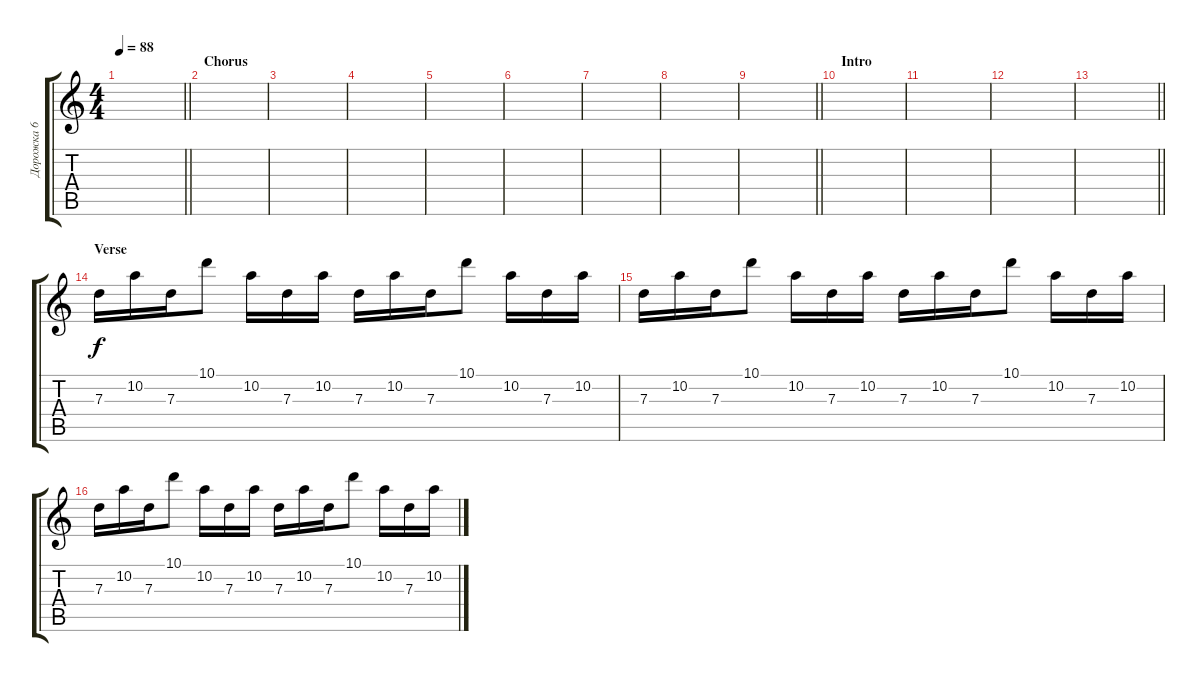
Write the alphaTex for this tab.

\track ("Дорожка 6" "Дорожка 6") {instrument acousticguitarsteel}
\staff {score tabs}
\tuning (E4 B3 G3 D3 A2 E2) {hide}
\ts (4 4)
\tempo 88
\clef g2
\barLineRight lightlight
\ks c
|
\section ("" "Chorus")
|
|
|
|
|
|
|
\barLineRight lightlight
|
\section ("" "Intro")
|
|
|
\barLineRight lightlight
|
\section ("" "Verse")
7.3.16 10.2.16 7.3.16 10.1.8 10.2.16 7.3.16 10.2.16 7.3.16 10.2.16 7.3.16 10.1.8 10.2.16 7.3.16 10.2.16 |
7.3.16 10.2.16 7.3.16 10.1.8 10.2.16 7.3.16 10.2.16 7.3.16 10.2.16 7.3.16 10.1.8 10.2.16 7.3.16 10.2.16 |
7.3.16 10.2.16 7.3.16 10.1.8 10.2.16 7.3.16 10.2.16 7.3.16 10.2.16 7.3.16 10.1.8 10.2.16 7.3.16 10.2.16
